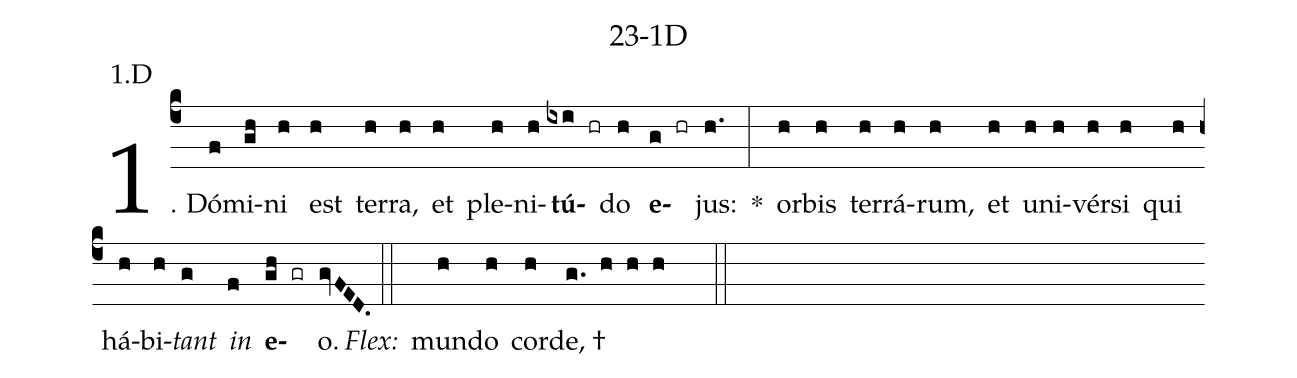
name: 23-1D;
annotation: 1.D;
%%
(c4)1. Dó(f)mi(gh)ni(h) est(h) ter(h)ra,(h) et(h) ple(h)ni(h)<b>tú</b>(ixi hr)do(h) <b>e</b>(g hr)jus:(h.) *(:) or(h)bis(h) ter(h)rá(h)rum,(h) et(h) u(h)ni(h)vér(h)si(h) qui(h) há(h)bi(h)<i>tant</i>(g) <i>in</i>(f) <b>e</b>(gh gr)o.(gvFED.) (::)
<i>Flex:</i>()  mun(h)do(h) cor(h)de, †(g. h h h  ::)
